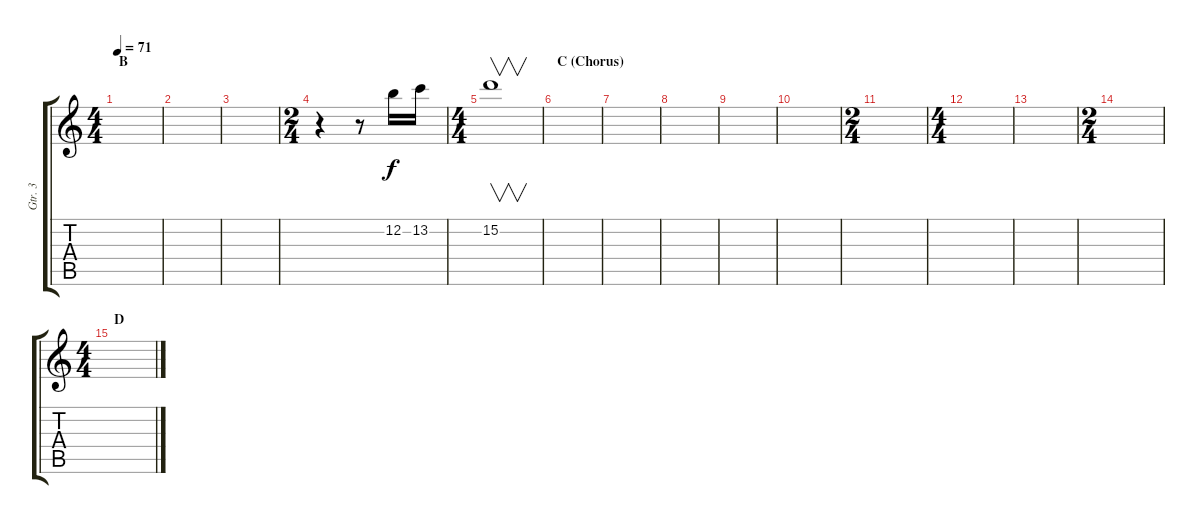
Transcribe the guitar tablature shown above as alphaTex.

\track ("Gtr. 3" "Gtr. 3") {instrument distortionguitar}
\staff {score tabs}
\tuning (E4 B3 G3 D3 A2 E2) {hide}
\ts (4 4)
\section ("" "B")
\tempo 71
\clef g2
\ks c
|
|
|
\ts (2 4)
r.4 r.8 12.2.16 13.2.16 |
\ts (4 4)
15.2.1{v} |
\section ("" "C (Chorus)")
|
|
|
|
|
\ts (2 4)
|
\ts (4 4)
|
|
\ts (2 4)
|
\ts (4 4)
\section ("" "D")
